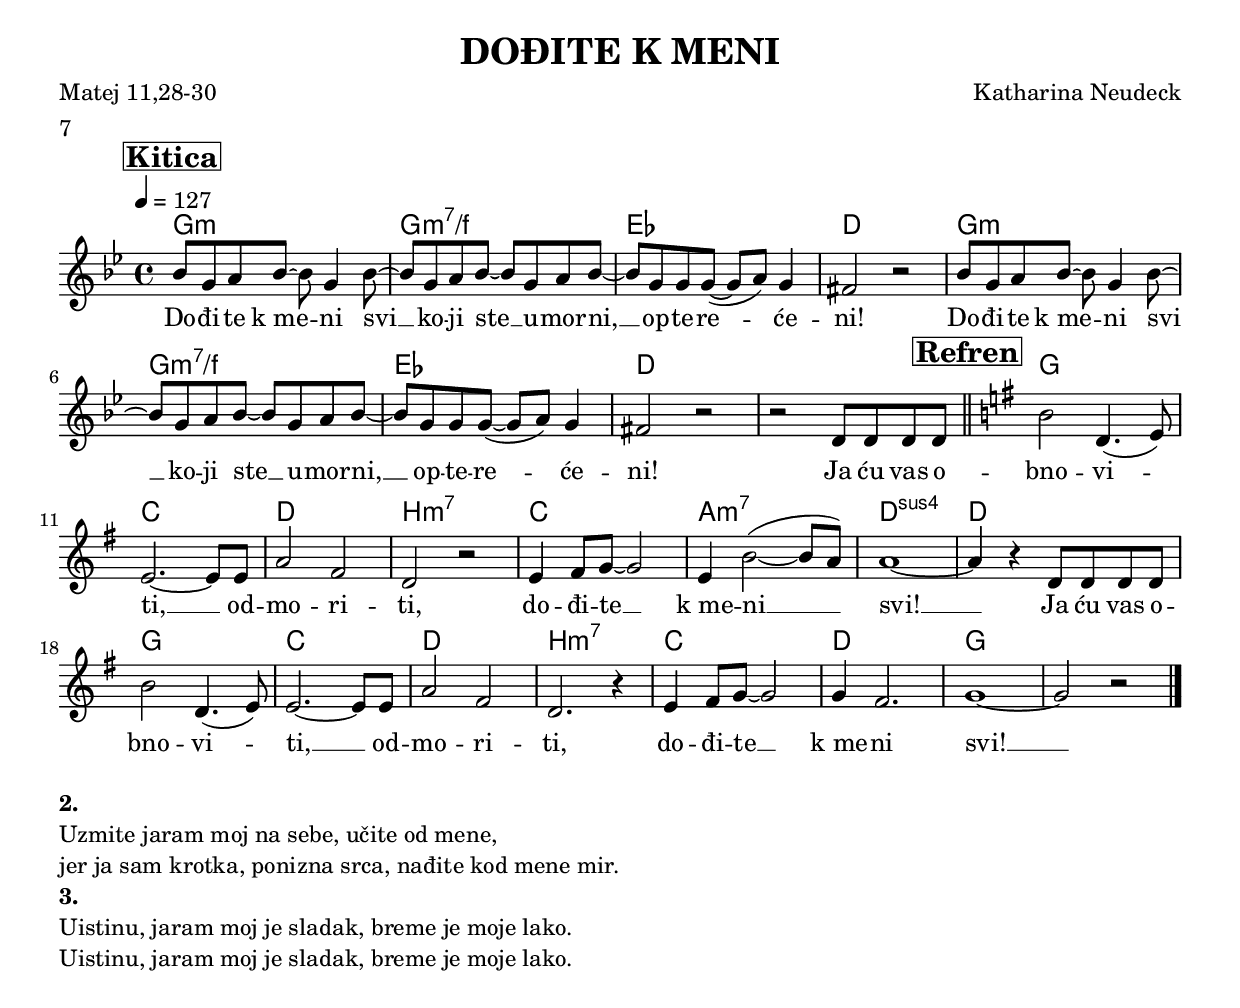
\version "2.24.1"
\include "deutsch.ly"
jazzChords = { \semiGermanChords }
aFourL = {}
markMoj = #(define-music-function (letter) (string?) #{ \mark \markup { \box \bold #letter } #})
%\include "../config/include.ily"

\layout {
  indent = 0
}

\header {
  titlex = "Farmfest 2023"
  title = "DOĐITE K MENI"
  poet = "Matej 11,28-30"
  %style = "Matej 11,28-30"
  composer = "Katharina Neudeck"
  meter = "7"
  %broj = "7"
  %tagline = \markup { \override #'(font-name . "JohnSans White Pro") \override #'(font-size . -3) { Izvorno: Name, Album } }
}

\paper {
  \aFourL
  %min-systems-per-page = #7
  %annotate-spacing = ##t
  %system-system-spacing.padding = #3.2
  %page-breaking = #ly:one-page-breaking
  %last-bottom-spacing.minimum-distance = #8
}

staffOne = \relative c' {
  \key b \major
  \time 4/4
  \tempo 4 = 127
  \markMoj "Kitica" b'8 g8 a8 b8 ~b8 g4 b8 ~|
  b8 g8 a8 b8 ~b8 g8 a8 b8 ~|
  b8 g8 g8 g8 (~g8 a8 )g4 |
  fis2 r2 |
  b8 g8 a8 b8 ~b8 g4 b8 ~|
  b8 g8 a8 b8 ~b8 g8 a8 b8 ~|
  b8 g8 g8 g8 (~g8 a8 )g4 |
  fis2 r2 |
  r2 d8 d8 d8 d8 \bar "||" |
  \key g \major
  \markMoj "Refren" h'2 d,4. (e8 )|
  e2. ~e8 e8 |
  a2 fis2 |
  d2 r2 |
  e4 fis8 g8 ~g2 |
  e4 h'2 (~h8 a8 )|
  a1 ~|
  a4 r4 d,8 d8 d8 d8 |
  h'2 d,4. (e8 )|
  e2. ~e8 e8 |
  a2 fis2 |
  d2. r4 |
  e4 fis8 g8 ~g2 |
  g4 fis2. |
  g1 ~|
  g2 r2 |
}

harmonyOne = \chordmode  {
  g1:m |
  g1:m7/f |
  es1 |
  d1 |
  g1:m |
  g1:m7/f |
  es1 |
  d1 |
  s1 |
  g1 |
  c1 |
  d1 |
  h1:m7 |
  c1 |
  a1:m7 |
  d1:sus4 |
  d1 |
  g1 |
  c1 |
  d1 |
  h1:m7 |
  c1 |
  d1 |
  g1 |
  s1 |
  \bar "|."
}

alignerOneZero = \relative {
  c8 c8 c8 c8 r8 c4 c8( |
  c8) c8 c8 c8( c8) c8 c8 c8( |
  c8) c8 c8 c8 r8 r8 c4 |
  c2 r2 |
  c8 c8 c8 c8 r8 c4 c8( |
  c8) c8 c8 c8( c8) c8 c8 c8( |
  c8) c8 c8 c8 r8 r8 c4 |
  c2 r2 |
  r2 c8 c8 c8 c8 |
  c2 c4. r8 |
  c2.( c8) c8 |
  c2 c2 |
  c2 r2 |
  c4 c8 c8( c2) |
  c4 c2( c8 c8) |
  c1( |
  c4) r4 c8 c8 c8 c8 |
  c2 c4. r8 |
  c2.( c8) c8 |
  c2 c2 |
  c2. r4 |
  c4 c8 c8( c2) |
  c4 c2. |
  c1( |
  c2) r2 |
}

lyricOneZero = \lyricmode {
  Do -- đi -- te k me -- ni svi __ %|
  ko -- ji ste __ u -- mor -- ni, __ %|
  op -- te -- re -- će -- %|
  ni! %|
  Do -- đi -- te k me -- ni svi __ %|
  ko -- ji ste __ u -- mor -- ni, __ %|
  op -- te -- re -- će -- %|
  ni! %|
  Ja ću vas o -- %|
  bno -- vi -- %|
  ti, __ od -- %|
  mo -- ri -- %|
  ti, %|
  do -- đi -- te __ %|
  k me -- ni __ %|
  svi! __ %|
  Ja ću vas o -- %|
  bno -- vi -- %|
  ti, __ od -- %|
  mo -- ri -- %|
  ti, %|
  do -- đi -- te __ %|
  k me -- ni %|
  svi! __ %|
  %|
}

\score {
    <<
    \new ChordNames { \jazzChords \harmonyOne }
    \new Staff {
        <<
        \new Voice { \staffOne }
        \new NullVoice = "alignerOneZero" { \alignerOneZero }
        \new Lyrics \lyricsto "alignerOneZero" { \lyricOneZero }
        >>
    }
    >>
}

\markup {
  \column {
    \line { \bold 2. }
    \line { Uzmite jaram moj na sebe, učite od mene, }
    \line { jer ja sam krotka, ponizna srca, nađite kod mene mir. }
    \line {  }
    \line { \bold 3. }
    \line { Uistinu, jaram moj je sladak, breme je moje lako. }
    \line { Uistinu, jaram moj je sladak, breme je moje lako. }
  }
}
